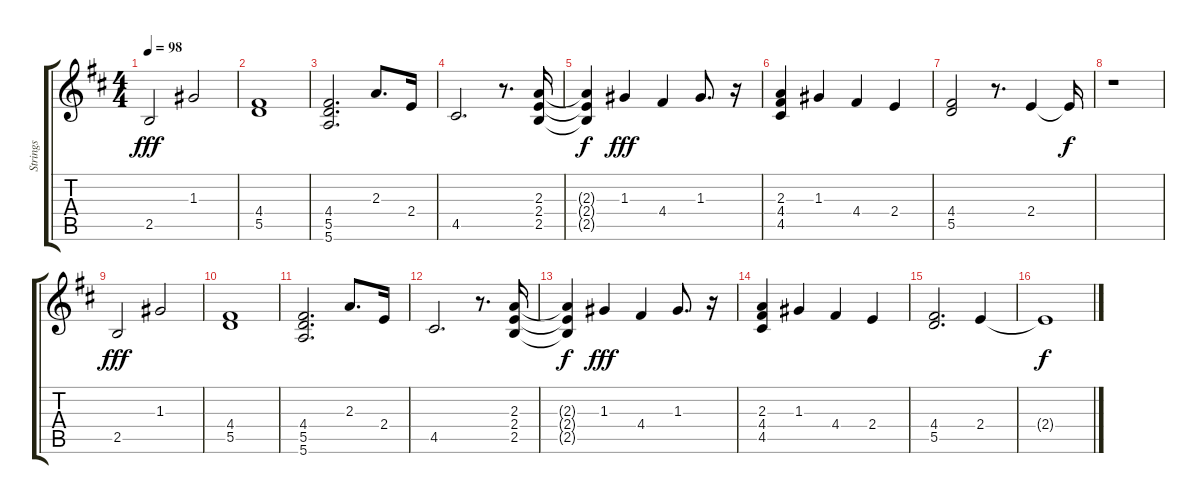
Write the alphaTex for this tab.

\track ("Strings" "Strings") {instrument electricguitarclean}
\staff {score tabs}
\tuning (E4 B3 G3 D3 A2 E2) {hide}
\ts (4 4)
\tempo 98
\clef g2
\ks d
2.5.2{dy fff} 1.3.2 |
(4.4 5.5).1 |
(4.4 5.5 5.6).2{d} 2.3.8{d} 2.4.16 |
4.5.2{d} r.8{d} (2.3 2.4 2.5).16 |
(2.3{t} 2.4{t} 2.5{t}).4{dy f} 1.3.4{dy fff} 4.4.4 1.3.8{d} r.16 |
(2.3 4.4 4.5).4 1.3.4 4.4.4 2.4.4 |
(4.4 5.5).2 r.8{d} 2.4.4 2.4{t}.16{dy f} |
r.1 |
2.5.2{dy fff} 1.3.2 |
(4.4 5.5).1 |
(4.4 5.5 5.6).2{d} 2.3.8{d} 2.4.16 |
4.5.2{d} r.8{d} (2.3 2.4 2.5).16 |
(2.3{t} 2.4{t} 2.5{t}).4{dy f} 1.3.4{dy fff} 4.4.4 1.3.8{d} r.16 |
(2.3 4.4 4.5).4 1.3.4 4.4.4 2.4.4 |
(4.4 5.5).2{d} 2.4.4 |
2.4{t}.1{dy f}
